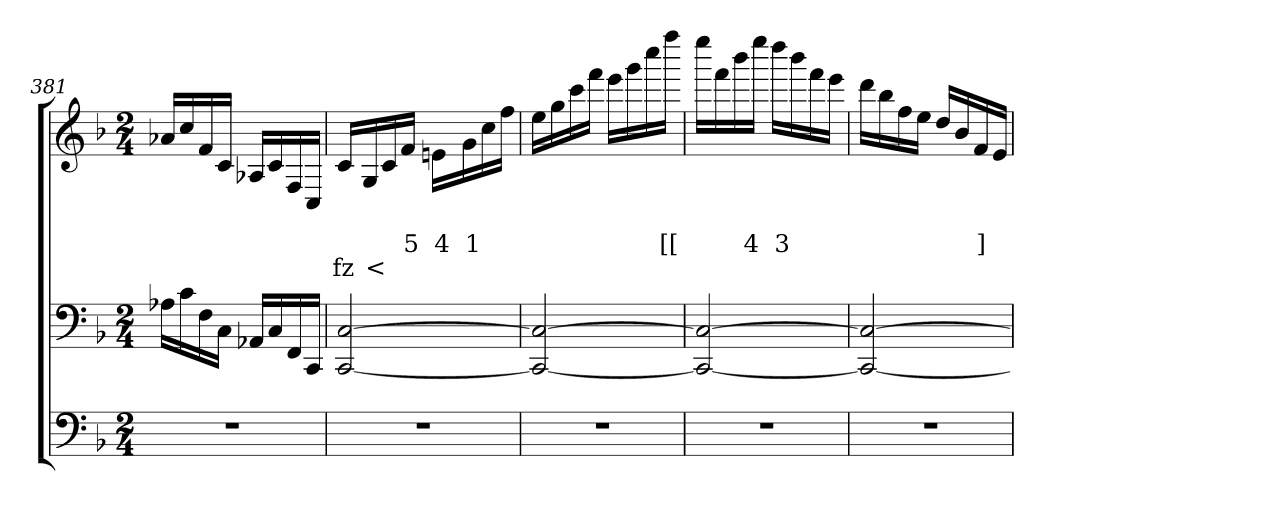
**kern	**kern	**kern	**text	**text	**text
*part3	*part2	*part1	*part1	*part1	*part1
*staff3	*staff2	*staff1	*staff1	*staff1	*staff1
*clefF4	*clefF4	*clefG2	*	*	*
*k[b-]	*k[b-]	*k[b-]	*	*	*
*M2/4	*M2/4	*M2/4	*	*	*
=381	=381	=381	=381	=381	=381
2r	16A-XLL	16a-XLL	.	.	.
.	16c	16cc	.	.	.
.	16F	16f	.	.	.
.	16CJJ	16cJJ	.	.	.
.	16AA-LL	16A-LL	.	.	.
.	16C	16c	.	.	.
.	16FF	16F	.	.	.
.	16CCJJ	16CJJ	.	.	.
=382	=382	=382	=382	=382	=382
2r	[2C [2CC	16cLL	.	.	fz
.	.	16G	.	.	<
.	.	16c	.	.	.
.	.	16fJJ	.	5	.
.	.	16enLL	.	4	.
.	.	16g	.	1	.
.	.	16cc	.	.	.
.	.	16ffJJ	.	.	.
=383	=383	=383	=383	=383	=383
2r	2C_ 2CC_	16eeLL	.	.	.
.	.	16gg	.	.	.
.	.	16ccc	.	.	.
.	.	16fffJJ	.	.	.
.	.	16eeeLL	.	.	.
.	.	16ggg	.	.	.
.	.	16cccc	.	.	.
.	.	16ffffJJ	.	[[	.
=384	=384	=384	=384	=384	=384
2r	2C_ 2CC_	16eeeeLL	.	.	.
.	.	16fff	.	.	.
.	.	16bbb-	.	.	.
.	.	16eeeeJJ	.	4	.
.	.	16ddddLL	.	3	.
.	.	16bbb-	.	.	.
.	.	16fff	.	.	.
.	.	16eeeJJ	.	.	.
=385	=385	=385	=385	=385	=385
2r	2C_ 2CC_	16dddLL	.	.	.
.	.	16bb-	.	.	.
.	.	16ff	.	.	.
.	.	16eeJJ	.	.	.
.	.	16ddLL	.	.	.
.	.	16b-	.	.	.
.	.	16f	.	]	.
.	.	16eJJ	.	.	.
=	=	=	=	=	=
*-	*-	*-	*-	*-	*-
